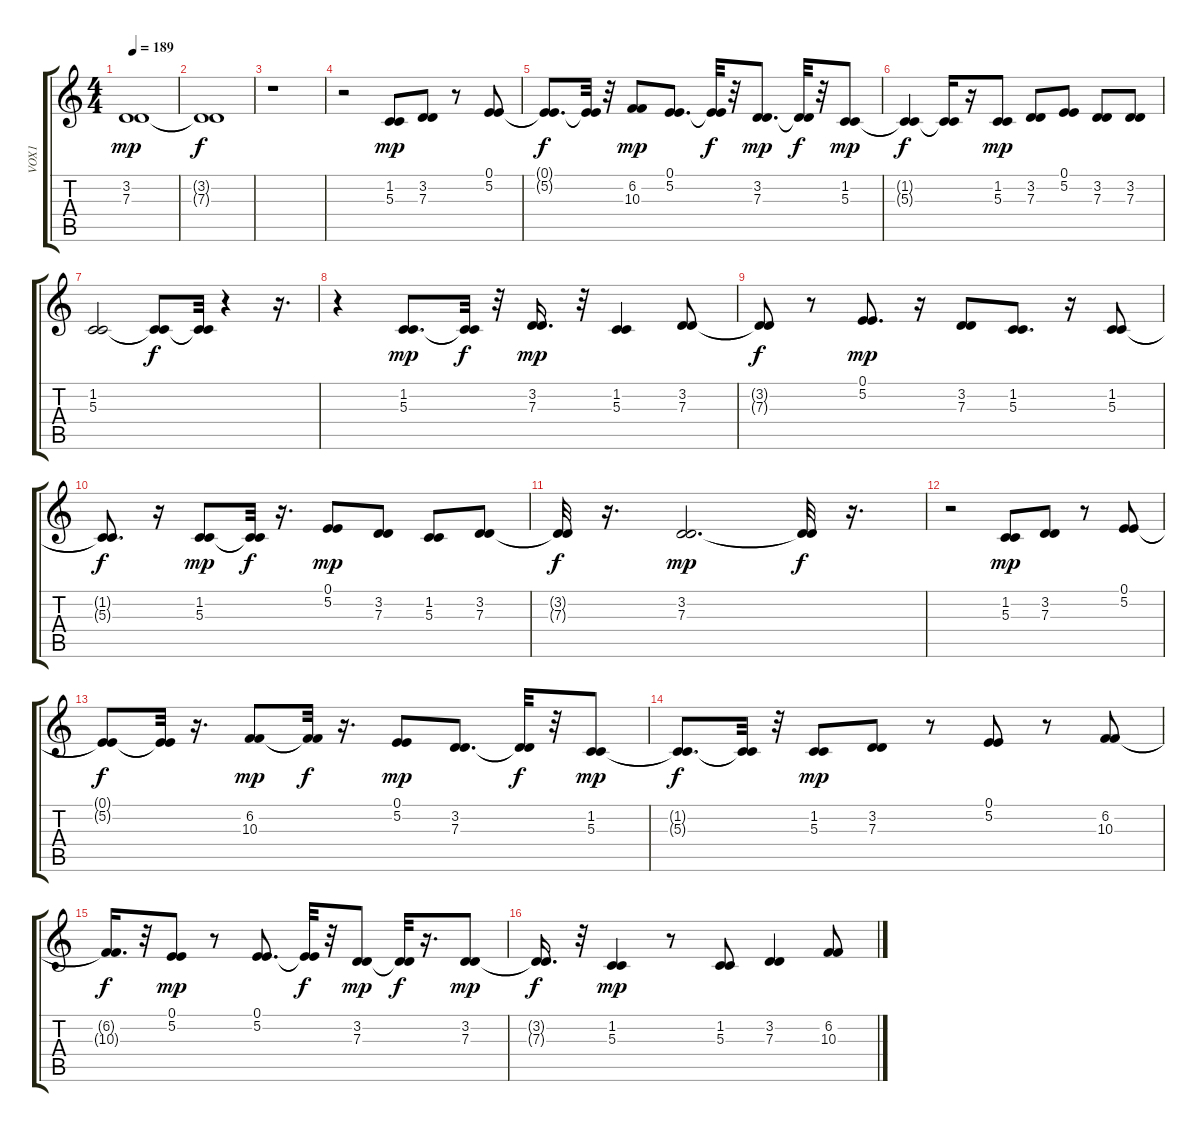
\track ("VOX1" "VOX1") {instrument englishhorn}
\staff {score tabs}
\tuning (E4 B3 G3 D3 A2 E2) {hide}
\ts (4 4)
\tempo 189
\clef g2
\ks c
(3.2 7.3).1{dy mp} |
(3.2{t} 7.3{t}).1{dy f} |
r.1 |
r.2 (1.2 5.3).8{dy mp} (3.2 7.3).8 r.8 (0.1 5.2).8 |
(0.1{t} 5.2{t}).8{d dy f} (0.1{t} 5.2{t}).32 r.32 (6.2 10.3).8{dy mp} (0.1 5.2).8{d} (0.1{t} 5.2{t}).32{dy f} r.32 (3.2 7.3).8{d dy mp} (3.2{t} 7.3{t}).32{dy f} r.32 (1.2 5.3).8{dy mp} |
(1.2{t} 5.3{t}).4{dy f} (1.2{t} 5.3{t}).16 r.16 (1.2 5.3).8{dy mp} (3.2 7.3).8 (0.1 5.2).8 (3.2 7.3).8 (3.2 7.3).8 |
(1.2 5.3).2 (1.2{t} 5.3{t}).8{dy f} (1.2{t} 5.3{t}).32 r.4 r.16{d} |
r.4 (1.2 5.3).8{d dy mp} (1.2{t} 5.3{t}).32{dy f} r.32 (3.2 7.3).16{d dy mp} r.32 (1.2 5.3).4 (3.2 7.3).8 |
(3.2{t} 7.3{t}).8{dy f} r.8 (0.1 5.2).8{d dy mp} r.16 (3.2 7.3).8 (1.2 5.3).8{d} r.16 (1.2 5.3).8 |
(1.2{t} 5.3{t}).8{d dy f} r.16 (1.2 5.3).8{dy mp} (1.2{t} 5.3{t}).32{dy f} r.16{d} (0.1 5.2).8{dy mp} (3.2 7.3).8 (1.2 5.3).8 (3.2 7.3).8 |
(3.2{t} 7.3{t}).32{dy f} r.16{d} (3.2 7.3).2{d dy mp} (3.2{t} 7.3{t}).32{dy f} r.16{d} |
r.2 (1.2 5.3).8{dy mp} (3.2 7.3).8 r.8 (0.1 5.2).8 |
(0.1{t} 5.2{t}).8{dy f} (0.1{t} 5.2{t}).32 r.16{d} (6.2 10.3).8{dy mp} (6.2{t} 10.3{t}).32{dy f} r.16{d} (0.1 5.2).8{dy mp} (3.2 7.3).8{d} (3.2{t} 7.3{t}).32{dy f} r.32 (1.2 5.3).8{dy mp} |
(1.2{t} 5.3{t}).8{d dy f} (1.2{t} 5.3{t}).32 r.32 (1.2 5.3).8{dy mp} (3.2 7.3).8 r.8 (0.1 5.2).8 r.8 (6.2 10.3).8 |
(6.2{t} 10.3{t}).16{d dy f} r.32 (0.1 5.2).8{dy mp} r.8 (0.1 5.2).8{d} (0.1{t} 5.2{t}).32{dy f} r.32 (3.2 7.3).8{dy mp} (3.2{t} 7.3{t}).32{dy f} r.16{d} (3.2 7.3).8{dy mp} |
(3.2{t} 7.3{t}).16{d dy f} r.32 (1.2 5.3).4{dy mp} r.8 (1.2 5.3).8 (3.2 7.3).4 (6.2 10.3).8
